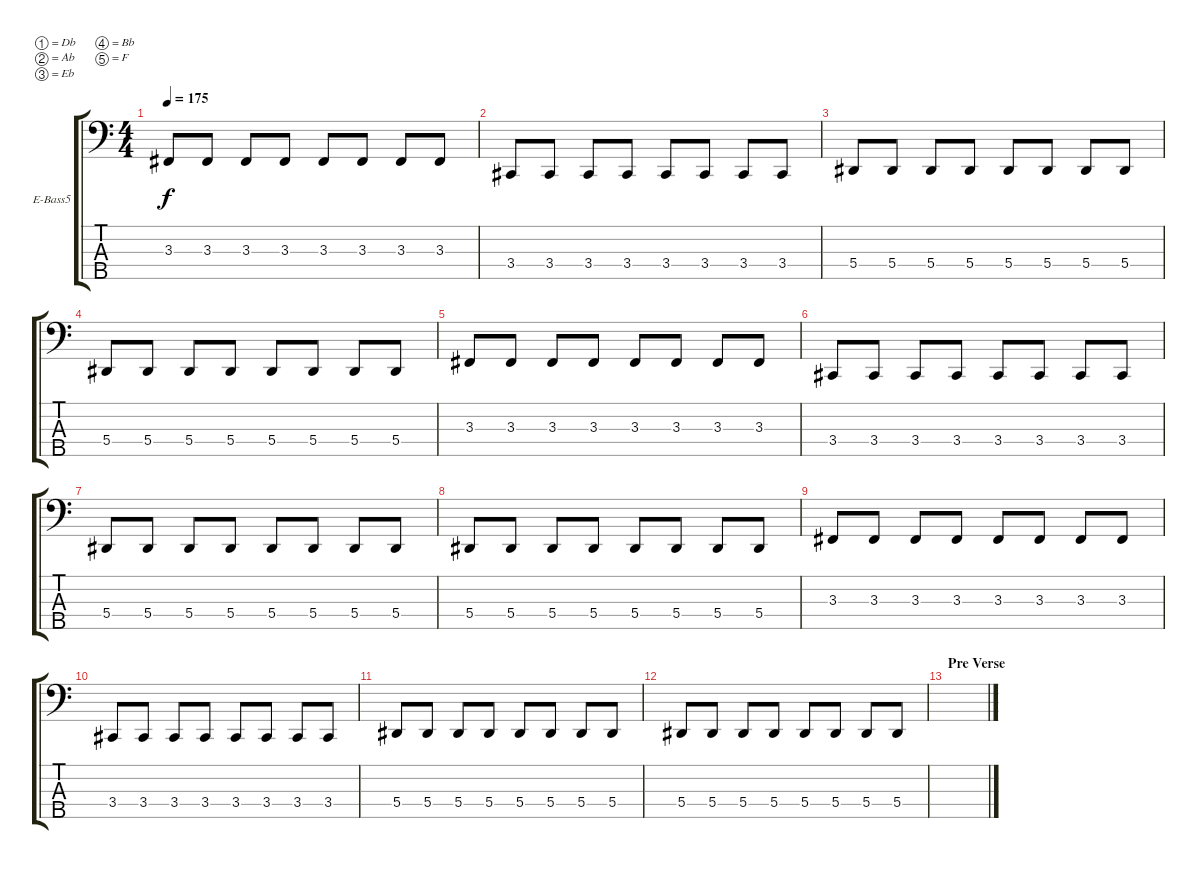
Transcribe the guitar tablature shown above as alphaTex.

\bracketExtendMode groupsimilarinstruments
\firstSystemTrackNameOrientation horizontal
\otherSystemsTrackNameOrientation horizontal
\track ("Jason White" "E-Bass5") {instrument electricbassfinger}
\staff {score tabs}
\tuning (Db2 Ab1 Eb1 Bb0 F0)
\ts (4 4)
\tempo 175
\clef f4
\ks c
3.3.8{dy f} 3.3.8 3.3.8 3.3.8 3.3.8 3.3.8 3.3.8 3.3.8 |
3.4.8 3.4.8 3.4.8 3.4.8 3.4.8 3.4.8 3.4.8 3.4.8 |
5.4.8 5.4.8 5.4.8 5.4.8 5.4.8 5.4.8 5.4.8 5.4.8 |
5.4.8 5.4.8 5.4.8 5.4.8 5.4.8 5.4.8 5.4.8 5.4.8 |
3.3.8 3.3.8 3.3.8 3.3.8 3.3.8 3.3.8 3.3.8 3.3.8 |
3.4.8 3.4.8 3.4.8 3.4.8 3.4.8 3.4.8 3.4.8 3.4.8 |
5.4.8 5.4.8 5.4.8 5.4.8 5.4.8 5.4.8 5.4.8 5.4.8 |
5.4.8 5.4.8 5.4.8 5.4.8 5.4.8 5.4.8 5.4.8 5.4.8 |
3.3.8 3.3.8 3.3.8 3.3.8 3.3.8 3.3.8 3.3.8 3.3.8 |
3.4.8 3.4.8 3.4.8 3.4.8 3.4.8 3.4.8 3.4.8 3.4.8 |
5.4.8 5.4.8 5.4.8 5.4.8 5.4.8 5.4.8 5.4.8 5.4.8 |
5.4.8 5.4.8 5.4.8 5.4.8 5.4.8 5.4.8 5.4.8 5.4.8 |
\section ("" "Pre Verse")
